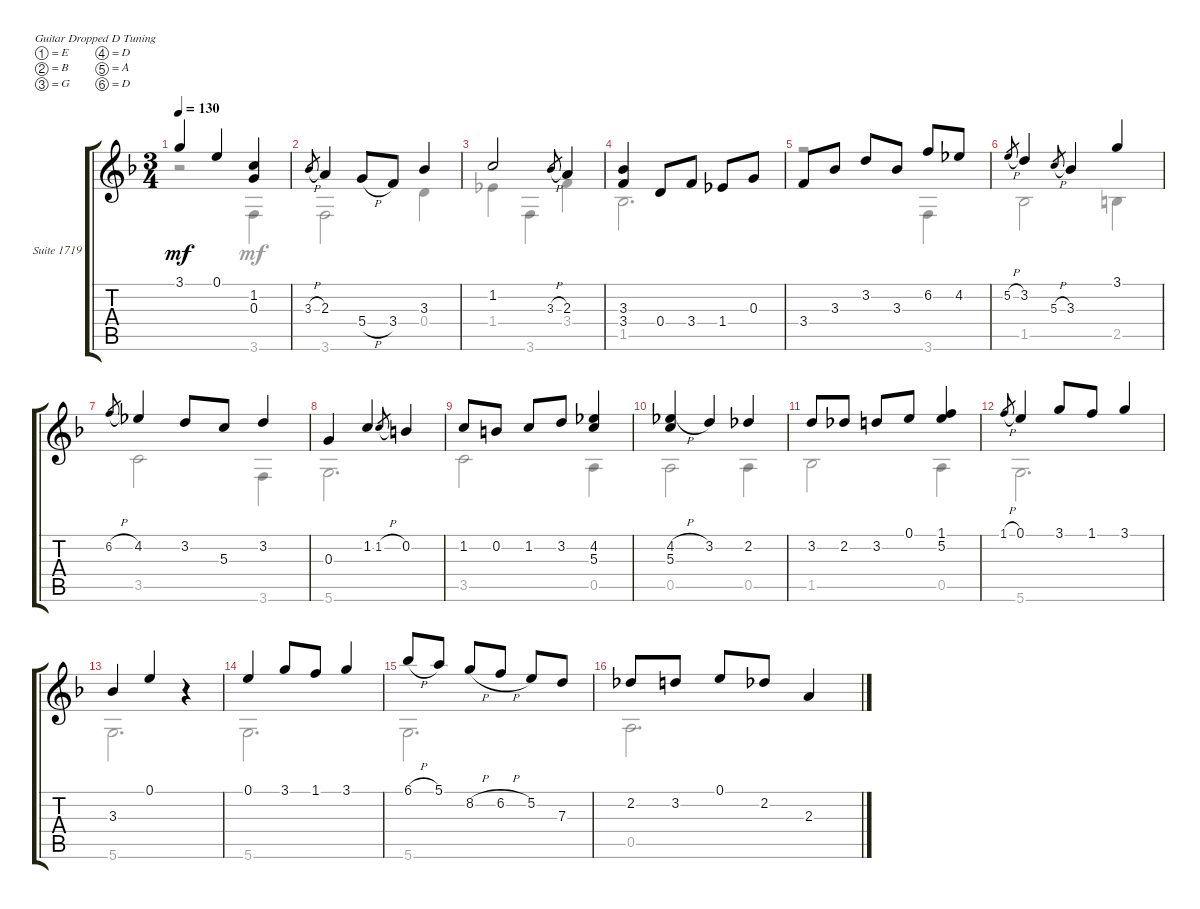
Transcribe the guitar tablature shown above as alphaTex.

\bracketExtendMode groupsimilarinstruments
\firstSystemTrackNameOrientation horizontal
\otherSystemsTrackNameOrientation horizontal
\track ("Suite 1719 In Dm - 3. La Badinage" "Suite 1719") {instrument acousticguitarnylon}
\staff {score tabs}
\tuning (E4 B3 G3 D3 A2 D2)
\voice
\ts (3 4)
\tempo 130
\clef g2
\ks dminor
3.1.4{dy mf} 0.1.4 (1.2 0.3).4 |
3.3{h}.8{gr} 2.3.4 5.4{h}.8 3.4.8 3.3.4 |
1.2.2 3.3{h}.8{gr} 2.3.4 |
(3.3 3.4).4 0.4.8 3.4.8 1.4.8 0.3.8 |
3.4.8 3.3.8 3.2.8 3.3.8 6.2.8 4.2.8 |
5.2{h}.8{gr} 3.2.4 5.3{h}.8{gr} 3.3.4 3.1.4 |
6.2{h}.8{gr} 4.2.4 3.2.8 5.3.8 3.2.4 |
0.3.4 1.2.4 1.2{h}.8{gr} 0.2.4 |
1.2.8 0.2.8 1.2.8 3.2.8 (4.2 5.3).4 |
(4.2{h} 5.3).4 3.2.4 2.2.4 |
3.2.8 2.2.8 3.2.8 0.1.8 (1.1 5.2).4 |
1.1{h}.8{gr} 0.1.4 3.1.8 1.1.8 3.1.4 |
3.3.4 0.1.4 r.4 |
0.1.4 3.1.8 1.1.8 3.1.4 |
6.1{h}.8 5.1.8 8.2{h}.8 6.2{h}.8 5.2.8 7.3.8 |
2.2.8 3.2.8 0.1.8 2.2.8 2.3.4
\voice
\clef g2
\ottava regular
\simile none
\ks dminor
r.2{dy mf} 3.6.4 |
3.6.2 0.4.4 |
1.4.4 3.6.4 3.4.4 |
1.5.2{d} |
r.2 3.6.4 |
1.5.2 2.5.4 |
3.5.2 3.6.4 |
5.6.2{d} |
3.5.2 0.5.4 |
0.5.2 0.5.4 |
1.5.2 0.5.4 |
5.6.2{d} |
5.6.2{d} |
5.6.2{d} |
5.6.2{d} |
0.5.2{d}
